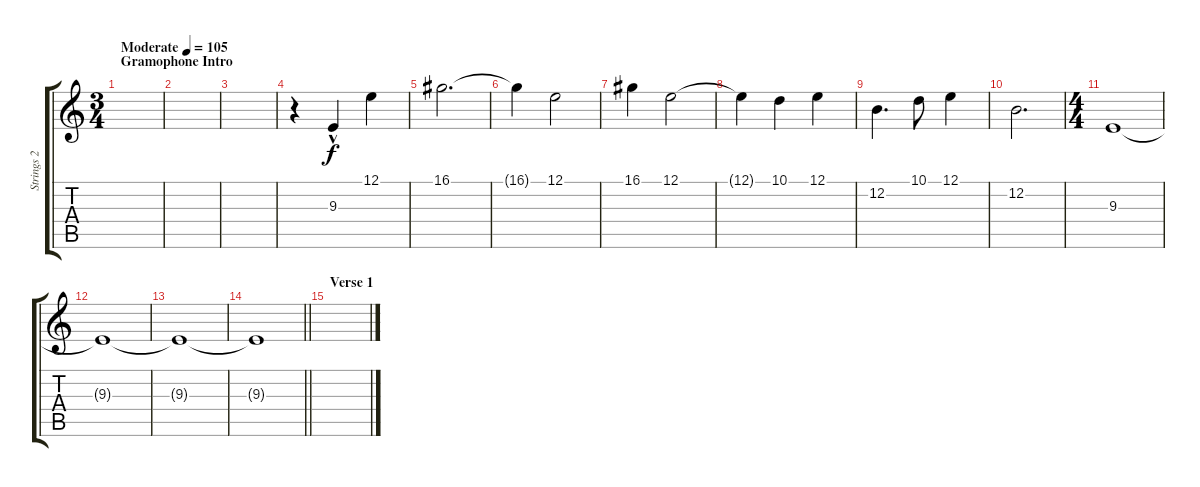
\track ("Strings 2" "Strings 2") {instrument stringensemble1}
\staff {score tabs}
\tuning (E4 B3 G3 D3 A2 D2) {hide}
\ts (3 4)
\section ("" "Gramophone Intro")
\tempo (105 "Moderate")
\clef g2
\ks c
|
|
|
r.4 9.3{hac}.4 12.1.4{dy f} |
16.1.2{d} |
16.1{t}.4 12.1.2 |
16.1.4 12.1.2 |
12.1{t}.4 10.1.4 12.1.4 |
12.2.4{d} 10.1.8 12.1.4 |
12.2.2{d} |
\ts (4 4)
9.3.1 |
9.3{t}.1 |
9.3{t}.1 |
\barLineRight lightlight
9.3{t}.1 |
\section ("" "Verse 1")
